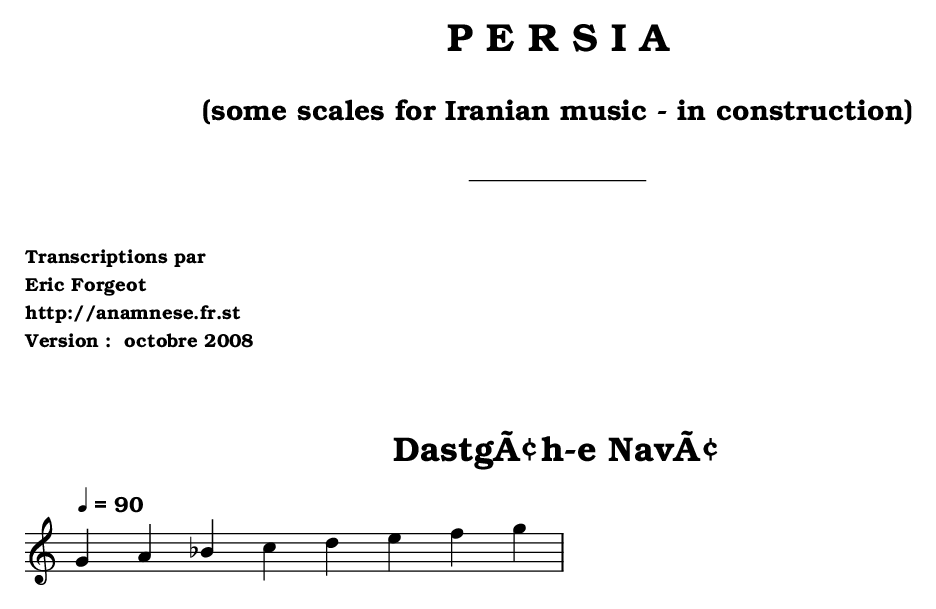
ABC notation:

X:1
T:Dastgâh-e Navâ
M:none
L:1/4
Q:1/4=90
K:C
G A  _B c d !koron! e !=! f g   |
